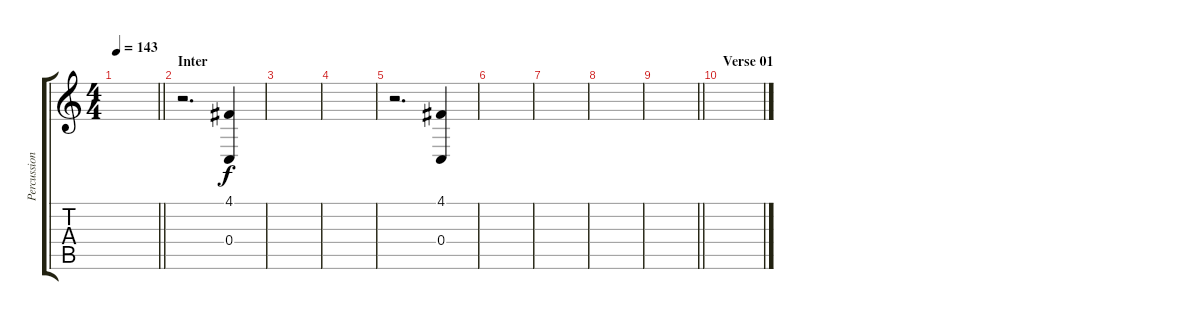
\track ("Percussion" "Percussion") {instrument timpani}
\staff {score tabs}
\tuning (D4 A3 F3 C3 G2 C2) {hide}
\ts (4 4)
\tempo 143
\clef g2
\barLineRight lightlight
\ks c
|
\section ("" "Inter")
r.2{d} (4.1 0.4).4 |
|
|
r.2{d} (4.1 0.4).4 |
|
|
|
\barLineRight lightlight
|
\section ("" "Verse 01")
